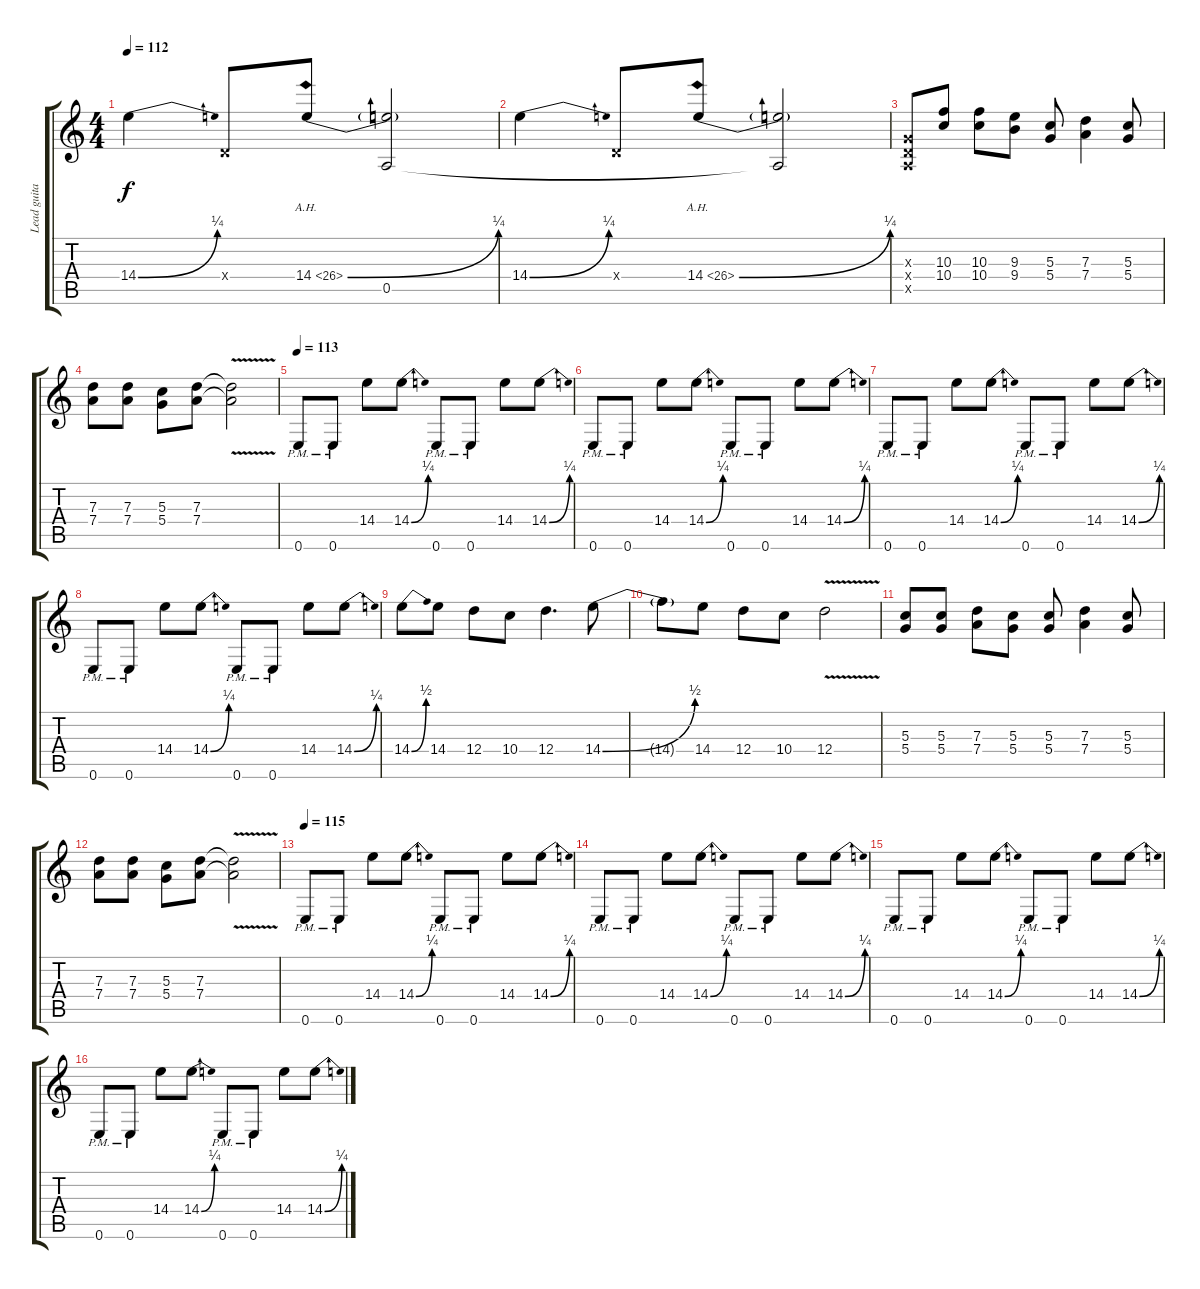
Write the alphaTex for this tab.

\track ("Lead guitar" "Lead guita") {instrument overdrivenguitar}
\staff {score tabs}
\tuning (E4 B3 G3 D3 A2 E2) {hide}
\ts (4 4)
\tempo 112
\clef g2
\ks c
14.4{be (bend 0 0 60 1)}.4{dy f} 0.4{x}.8 14.4{be (bend 0 0 60 1) ah 12}.8 (14.4{t} 0.5).2 |
14.4{be (bend 0 0 60 1)}.4 0.4{x}.8 14.4{be (bend 0 0 60 1) ah 12}.8 (14.4{t} 0.5{t}).2 |
(0.3{x} 0.4{x} 0.5{x}).8 (10.3 10.4).8 (10.3 10.4).8 (9.3 9.4).8 (5.3 5.4).8 (7.3 7.4).4 (5.3 5.4).8 |
(7.3 7.4).8 (7.3 7.4).8 (5.3 5.4).8 (7.3 7.4).8 (7.3{v t} 7.4{v t}).2 |
\tempo 113
0.6{pm}.8 0.6{pm}.8 14.4.8 14.4{be (bend 0 0 60 1)}.8 0.6{pm}.8 0.6{pm}.8 14.4.8 14.4{be (bend 0 0 60 1)}.8 |
0.6{pm}.8 0.6{pm}.8 14.4.8 14.4{be (bend 0 0 60 1)}.8 0.6{pm}.8 0.6{pm}.8 14.4.8 14.4{be (bend 0 0 60 1)}.8 |
0.6{pm}.8 0.6{pm}.8 14.4.8 14.4{be (bend 0 0 60 1)}.8 0.6{pm}.8 0.6{pm}.8 14.4.8 14.4{be (bend 0 0 60 1)}.8 |
0.6{pm}.8 0.6{pm}.8 14.4.8 14.4{be (bend 0 0 60 1)}.8 0.6{pm}.8 0.6{pm}.8 14.4.8 14.4{be (bend 0 0 60 1)}.8 |
14.4{be (bend 0 0 60 2)}.8 14.4.8 12.4.8 10.4.8 12.4.4{d} 14.4{be (bend 0 0 60 2)}.8 |
14.4{t}.8 14.4.8 12.4.8 10.4.8 12.4{v}.2 |
(5.3 5.4).8 (5.3 5.4).8 (7.3 7.4).8 (5.3 5.4).8 (5.3 5.4).8 (7.3 7.4).4 (5.3 5.4).8 |
(7.3 7.4).8 (7.3 7.4).8 (5.3 5.4).8 (7.3 7.4).8 (7.3{v t} 7.4{v t}).2 |
\tempo 115
0.6{pm}.8 0.6{pm}.8 14.4.8 14.4{be (bend 0 0 60 1)}.8 0.6{pm}.8 0.6{pm}.8 14.4.8 14.4{be (bend 0 0 60 1)}.8 |
0.6{pm}.8 0.6{pm}.8 14.4.8 14.4{be (bend 0 0 60 1)}.8 0.6{pm}.8 0.6{pm}.8 14.4.8 14.4{be (bend 0 0 60 1)}.8 |
0.6{pm}.8 0.6{pm}.8 14.4.8 14.4{be (bend 0 0 60 1)}.8 0.6{pm}.8 0.6{pm}.8 14.4.8 14.4{be (bend 0 0 60 1)}.8 |
0.6{pm}.8 0.6{pm}.8 14.4.8 14.4{be (bend 0 0 60 1)}.8 0.6{pm}.8 0.6{pm}.8 14.4.8 14.4{be (bend 0 0 60 1)}.8
